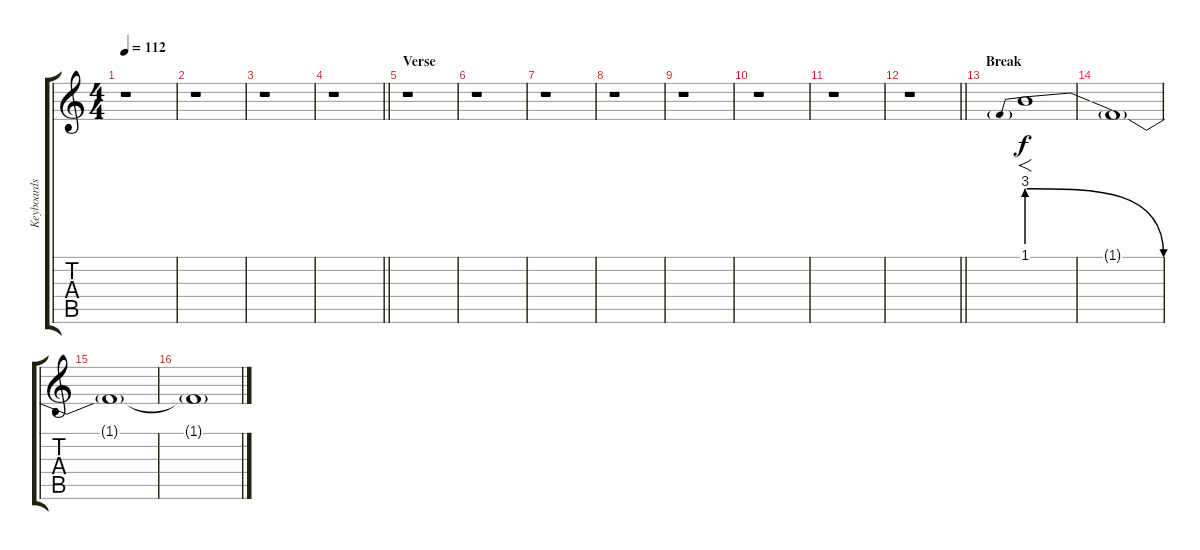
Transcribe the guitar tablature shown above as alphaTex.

\track ("Keyboards" "Keyboards") {instrument stringensemble1}
\staff {score tabs}
\tuning (E4 B3 G3 D3 A2 E2) {hide}
\ts (4 4)
\tempo 112
\clef g2
\ks c
r.1{dy f} |
r.1 |
r.1 |
\barLineRight lightlight
r.1 |
\section ("" "Verse")
r.1 |
r.1 |
r.1 |
r.1 |
r.1 |
r.1 |
r.1 |
\barLineRight lightlight
r.1 |
\section ("" "Break")
1.1{be (prebendrelease 0 12 60 0)}.1{f volume 13} |
1.1{t}.1 |
1.1{t}.1 |
1.1{t}.1
